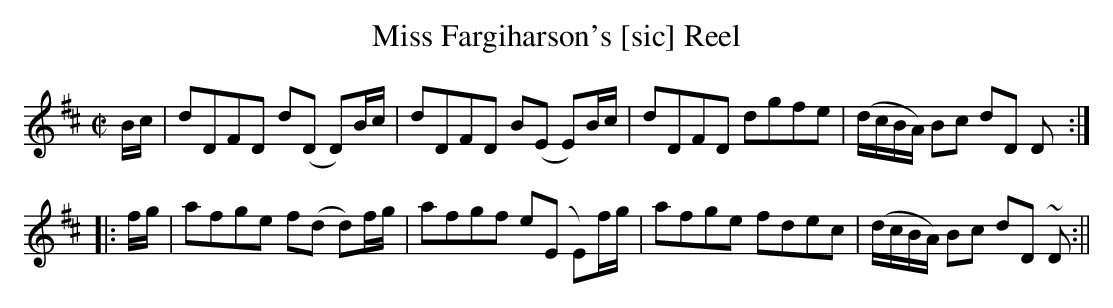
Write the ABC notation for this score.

X:1
T:Miss Fargiharson's [sic] Reel
M:C|
L:1/8
K:D
B/c/|dDFD d(D D)B/c/|dDFD B(E E)B/c/|dDFD dgfe|(d/c/B/A/) Bc dD D:|
|:f/g/|afge f(d d)f/g/|afgf e(E E)f/g/|afge fdec|(d/c/B/A/) Bc dD ~D:||
